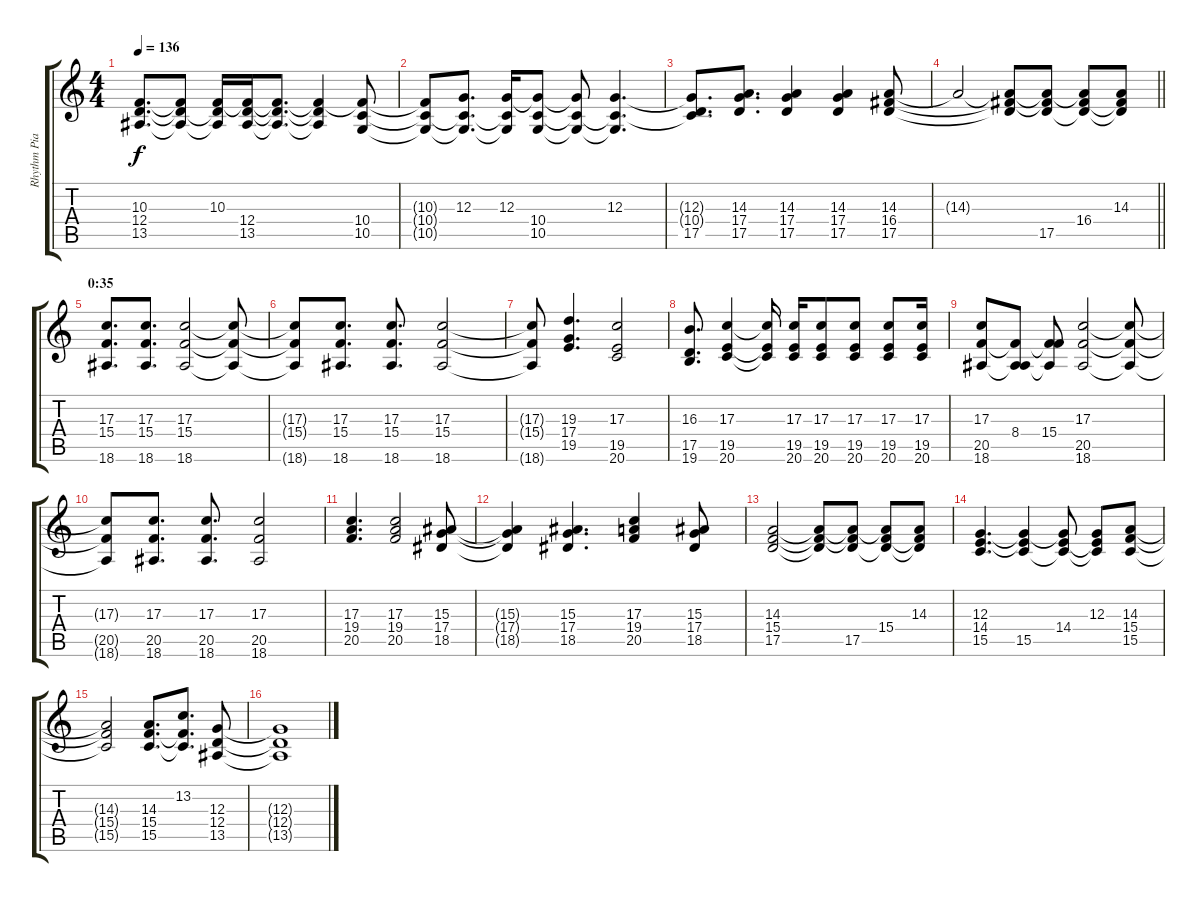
\track ("Rhythm Piano" "Rhythm Pia") {instrument brightacousticpiano}
\staff {score tabs}
\tuning (E4 B3 G3 D3 A2 E2) {hide}
\ts (4 4)
\tempo 136
\clef g2
\ks c
(10.3 12.4 13.5).8{d dy f} (10.3{t} 12.4{t} 13.5{t}).8 (10.3 12.4{t} 13.5{t}).16 (10.3{t} 12.4 13.5).16 (10.3{t} 12.4{t} 13.5{t}).8{d} (10.3{t} 12.4{t} 13.5{t}).4 (10.3{t} 10.4 10.5).8 |
(10.3{t} 10.4{t} 10.5{t}).8 (12.3 10.4{t} 10.5{t}).8{d} (12.3 10.4{t} 10.5{t}).16 (12.3{t} 10.4 10.5).8 (12.3{t} 10.4{t} 10.5{t}).8 (12.3 10.4{t} 10.5{t}).4{d} |
(12.3{t} 10.4{t} 17.5).8{d} (14.3 17.4 17.5).8{d} (14.3 17.4 17.5).4 (14.3 17.4 17.5).4 (14.3 16.4 17.5).8 |
\barLineRight lightlight
14.3{t}.2 (14.3{t} 16.4{t} 17.5{t}).8 (14.3{t} 16.4{t} 17.5).8 (14.3{t} 16.4 17.5{t}).8 (14.3 16.4{t} 17.5{t}).8 |
\section ("" "0:35")
(17.3 15.4 18.6).8{d} (17.3 15.4 18.6).8{d} (17.3 15.4 18.6).2 (17.3{t} 15.4{t} 18.6{t}).8 |
(17.3{t} 15.4{t} 18.6{t}).8 (17.3 15.4 18.6).8{d} (17.3 15.4 18.6).8{d} (17.3 15.4 18.6).2 |
(17.3{t} 15.4{t} 18.6{t}).8 (19.3 17.4 19.5).4{d} (17.3 19.5 20.6).2 |
(16.3 17.5 19.6).8{d} (17.3 19.5 20.6).4 (17.3{t} 19.5{t} 20.6{t}).16 (17.3 19.5 20.6).16 (17.3 19.5 20.6).8 (17.3 19.5 20.6).8 (17.3 19.5 20.6).8 (17.3 19.5 20.6).16 |
(17.3 20.5 18.6).8 (8.4 20.5{t} 18.6{t}).8 (15.4 20.5{t} 18.6{t}).8 (17.3 20.5 18.6).2 (17.3{t} 20.5{t} 18.6{t}).8 |
(17.3{t} 20.5{t} 18.6{t}).8 (17.3 20.5 18.6).8{d} (17.3 20.5 18.6).8{d} (17.3 20.5 18.6).2 |
(17.3 19.4 20.5).4{d} (17.3 19.4 20.5).2 (15.3 17.4 18.5).8 |
(15.3{t} 17.4{t} 18.5{t}).4 (15.3 17.4 18.5).4{d} (17.3 19.4 20.5).4 (15.3 17.4 18.5).8 |
(14.3 15.4 17.5).2 (14.3{t} 15.4{t} 17.5{t}).8 (14.3{t} 15.4{t} 17.5).8 (14.3{t} 15.4 17.5{t}).8 (14.3 15.4{t} 17.5{t}).8 |
(12.3 14.4 15.5).4{d} (12.3{t} 14.4{t} 15.5).4 (12.3{t} 14.4 15.5{t}).8 (12.3 14.4{t} 15.5{t}).8 (14.3 15.4 15.5).8 |
(14.3{t} 15.4{t} 15.5{t}).2 (14.3 15.4 15.5).8{d} (13.2 15.4{t} 15.5{t}).8{d} (12.3 12.4 13.5).8 |
(12.3{t} 12.4{t} 13.5{t}).1
